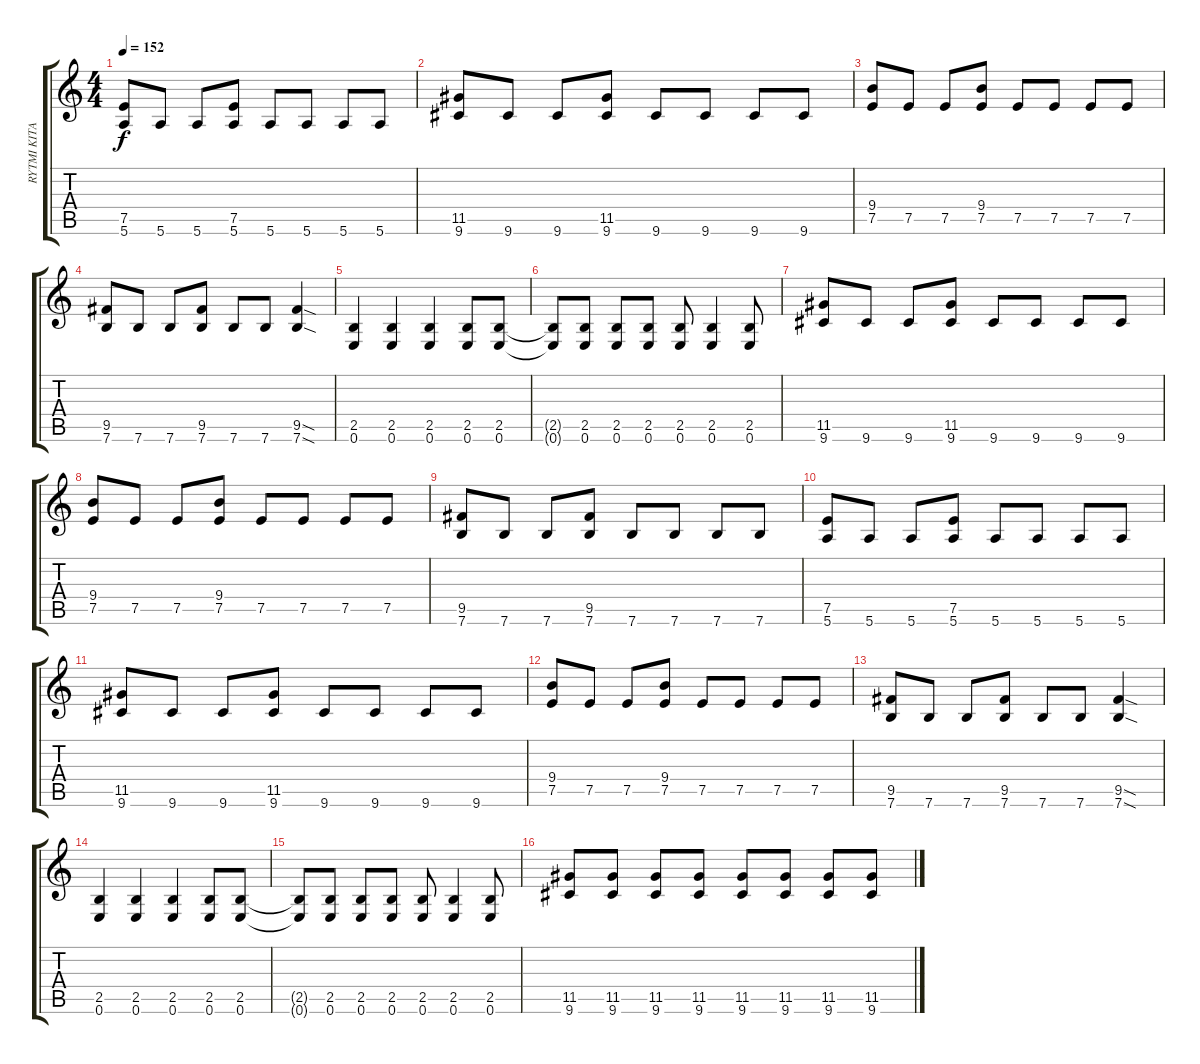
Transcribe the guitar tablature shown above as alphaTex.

\track ("RYTMI KITARA" "RYTMI KITA") {instrument distortionguitar}
\staff {score tabs}
\tuning (E4 B3 G3 D3 A2 E2) {hide}
\ts (4 4)
\tempo 152
\clef g2
\ks c
(7.5 5.6).8{dy f} 5.6.8 5.6.8 (7.5 5.6).8 5.6.8 5.6.8 5.6.8 5.6.8 |
(11.5 9.6).8 9.6.8 9.6.8 (11.5 9.6).8 9.6.8 9.6.8 9.6.8 9.6.8 |
(9.4 7.5).8 7.5.8 7.5.8 (9.4 7.5).8 7.5.8 7.5.8 7.5.8 7.5.8 |
(9.5 7.6).8 7.6.8 7.6.8 (9.5 7.6).8 7.6.8 7.6.8 (9.5{sod} 7.6{sod}).4 |
(2.5 0.6).4 (2.5 0.6).4 (2.5 0.6).4 (2.5 0.6).8 (2.5 0.6).8 |
(2.5{t} 0.6{t}).8 (2.5 0.6).8 (2.5 0.6).8 (2.5 0.6).8 (2.5 0.6).8 (2.5 0.6).4 (2.5 0.6).8 |
(11.5 9.6).8 9.6.8 9.6.8 (11.5 9.6).8 9.6.8 9.6.8 9.6.8 9.6.8 |
(9.4 7.5).8 7.5.8 7.5.8 (9.4 7.5).8 7.5.8 7.5.8 7.5.8 7.5.8 |
(9.5 7.6).8 7.6.8 7.6.8 (9.5 7.6).8 7.6.8 7.6.8 7.6.8 7.6.8 |
(7.5 5.6).8 5.6.8 5.6.8 (7.5 5.6).8 5.6.8 5.6.8 5.6.8 5.6.8 |
(11.5 9.6).8 9.6.8 9.6.8 (11.5 9.6).8 9.6.8 9.6.8 9.6.8 9.6.8 |
(9.4 7.5).8 7.5.8 7.5.8 (9.4 7.5).8 7.5.8 7.5.8 7.5.8 7.5.8 |
(9.5 7.6).8 7.6.8 7.6.8 (9.5 7.6).8 7.6.8 7.6.8 (9.5{sod} 7.6{sod}).4 |
(2.5 0.6).4 (2.5 0.6).4 (2.5 0.6).4 (2.5 0.6).8 (2.5 0.6).8 |
(2.5{t} 0.6{t}).8 (2.5 0.6).8 (2.5 0.6).8 (2.5 0.6).8 (2.5 0.6).8 (2.5 0.6).4 (2.5 0.6).8 |
(11.5 9.6).8 (11.5 9.6).8 (11.5 9.6).8 (11.5 9.6).8 (11.5 9.6).8 (11.5 9.6).8 (11.5 9.6).8 (11.5 9.6).8
